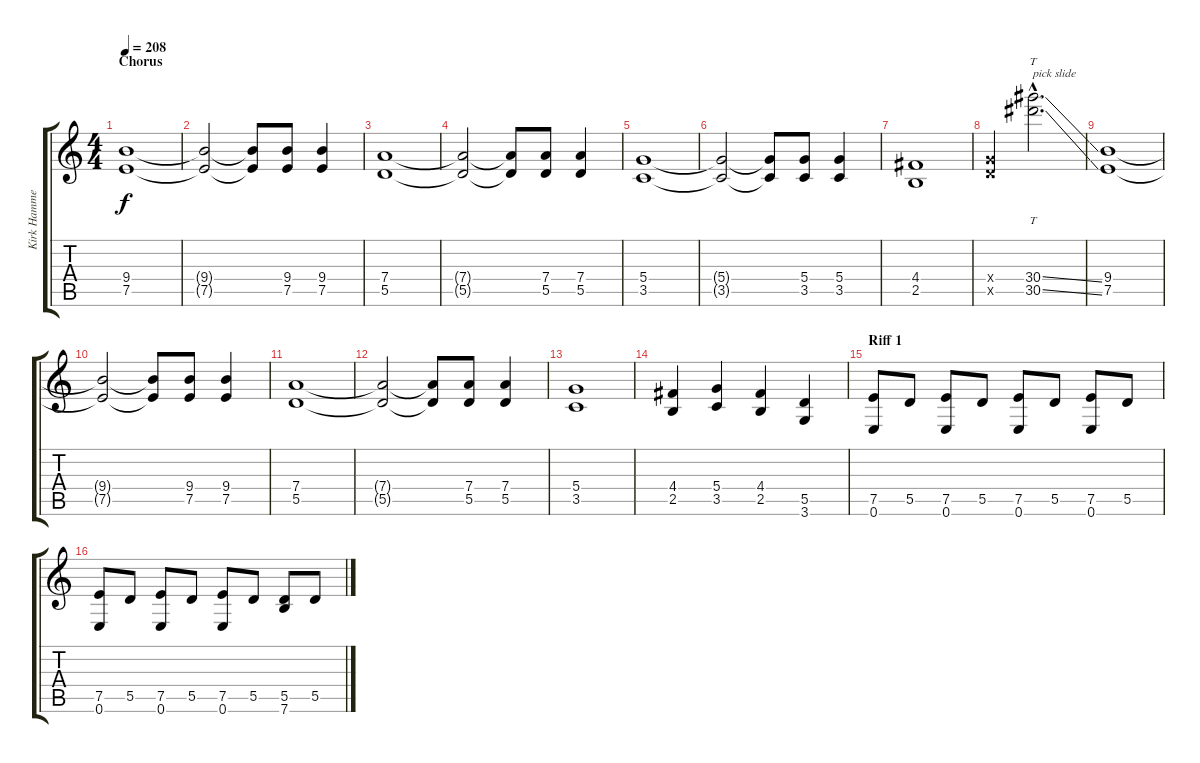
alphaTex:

\track ("Kirk Hammet (Guitar 2)" "Kirk Hamme") {instrument distortionguitar}
\staff {score tabs}
\tuning (E4 B3 G3 D3 A2 E2) {hide}
\ts (4 4)
\section ("" "Chorus")
\tempo 208
\clef g2
\ks c
(9.4 7.5).1{dy f} |
(9.4{t} 7.5{t}).2 (9.4{t} 7.5{t}).8 (9.4 7.5).8 (9.4 7.5).4 |
(7.4 5.5).1 |
(7.4{t} 5.5{t}).2 (7.4{t} 5.5{t}).8 (7.4 5.5).8 (7.4 5.5).4 |
(5.4 3.5).1 |
(5.4{t} 3.5{t}).2 (5.4{t} 3.5{t}).8 (5.4 3.5).8 (5.4 3.5).4 |
(4.4 2.5).1 |
(5.4{x} 5.5{x}).4 (30.4{ss hac} 30.5{ss hac}).2{tt d txt "pick slide"} |
(9.4 7.5).1 |
(9.4{t} 7.5{t}).2 (9.4{t} 7.5{t}).8 (9.4 7.5).8 (9.4 7.5).4 |
(7.4 5.5).1 |
(7.4{t} 5.5{t}).2 (7.4{t} 5.5{t}).8 (7.4 5.5).8 (7.4 5.5).4 |
(5.4 3.5).1 |
(4.4 2.5).4 (5.4 3.5).4 (4.4 2.5).4 (5.5 3.6).4 |
\section ("" "Riff 1")
(7.5 0.6).8 5.5.8 (7.5 0.6).8 5.5.8 (7.5 0.6).8 5.5.8 (7.5 0.6).8 5.5.8 |
(7.5 0.6).8 5.5.8 (7.5 0.6).8 5.5.8 (7.5 0.6).8 5.5.8 (5.5 7.6).8 5.5.8
